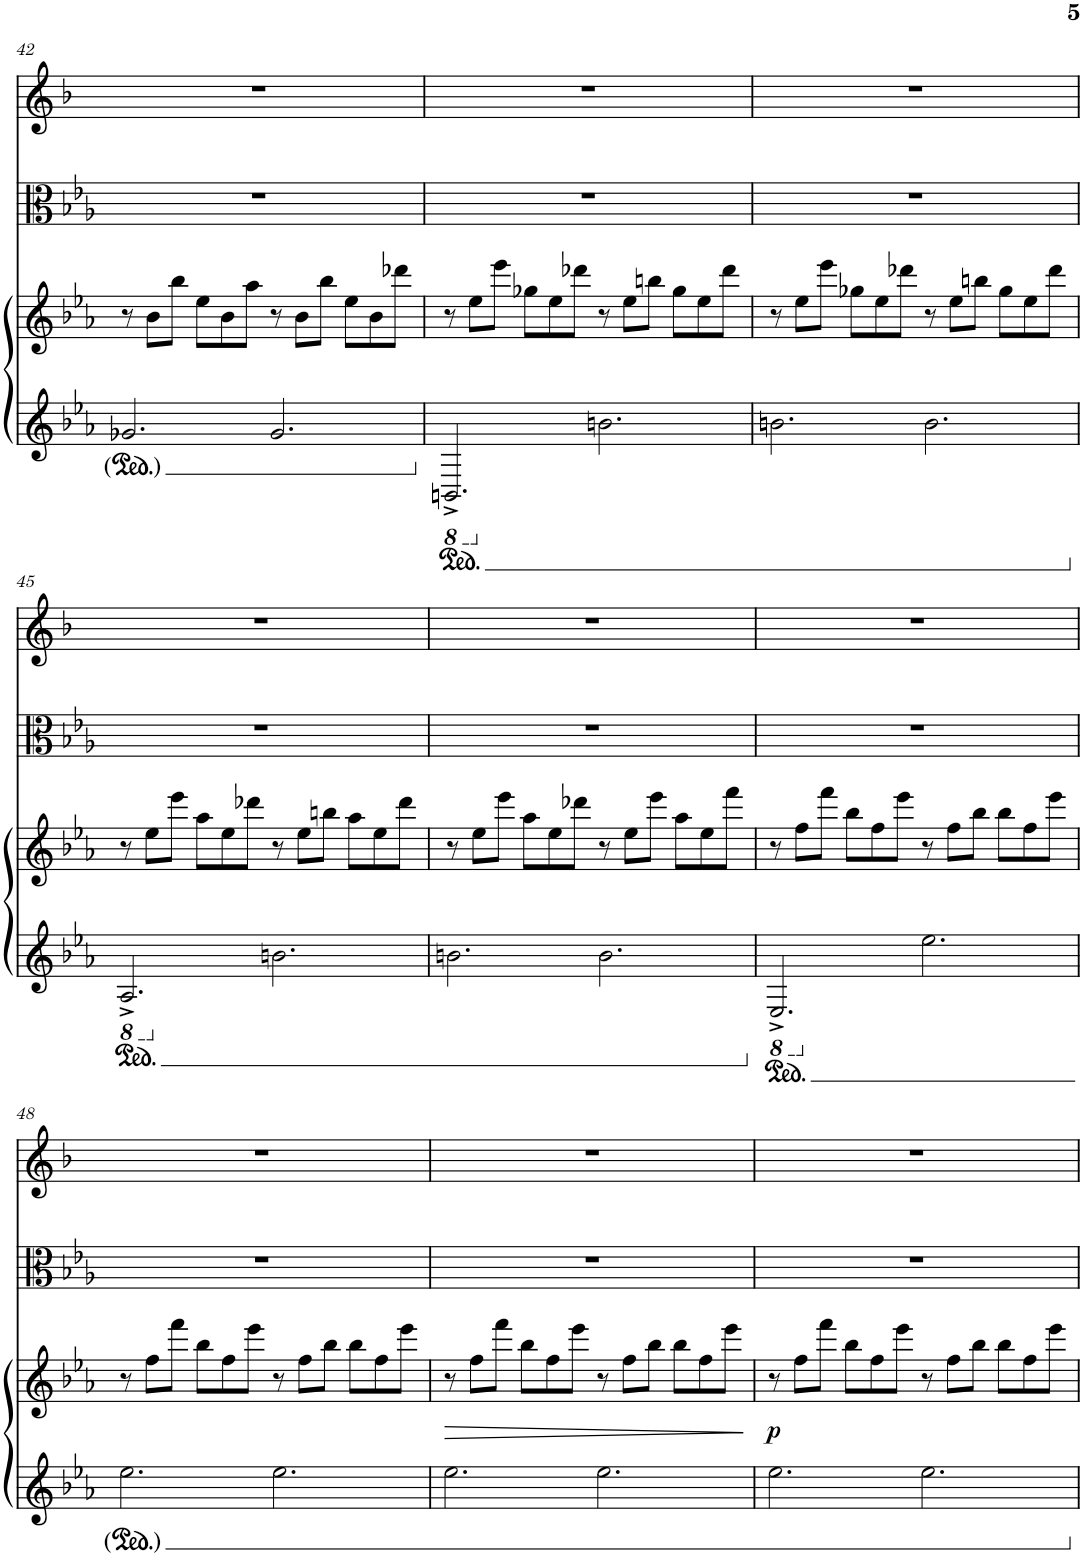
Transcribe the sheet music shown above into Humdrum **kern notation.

**kern	**kern	**dynam	**kern	**kern
*part3	*part3	*part3	*part2	*part1
*staff4	*staff3	*staff3/4	*staff2	*staff1
*I"Piano	*	*	*I"Viola	*I"Clarinet in Bb
*I'Pno	*	*	*I'Vla	*I'Cl
!!LO:PB:g=z
*clefG2	*clefG2	*	*clefC3	*clefG2
*	*	*	*	*Trd1c2
*k[b-e-a-]	*k[b-e-a-]	*	*k[b-e-a-]	*k[b-]
*M12/8	*M12/8	*	*M12/8	*M12/8
=42	=42	=42	=42	=42
2.g-X/	8r	.	1.r	1.r
.	8b-\L	.	.	.
.	8bb-\J	.	.	.
.	8ee-\L	.	.	.
.	8b-\	.	.	.
.	8aa-\J	.	.	.
2.g-/	8r	.	.	.
.	8b-\L	.	.	.
.	8bb-\J	.	.	.
.	8ee-\L	.	.	.
.	8b-\	.	.	.
.	8ddd-X\J	.	.	.
=43	=43	=43	=43	=43
*8ba	*	*	*	*
2.BBBn^/	8r	.	1.r	1.r
.	8ee-\L	.	.	.
.	8eee-\J	.	.	.
.	8gg-X\L	.	.	.
.	8ee-\	.	.	.
.	8ddd-X\J	.	.	.
*X8ba	*	*	*	*
2.bn\	8r	.	.	.
.	8ee-\L	.	.	.
.	8bbn\J	.	.	.
.	8gg-\L	.	.	.
.	8ee-\	.	.	.
.	8ddd-\J	.	.	.
=44	=44	=44	=44	=44
2.bn\	8r	.	1.r	1.r
.	8ee-\L	.	.	.
.	8eee-\J	.	.	.
.	8gg-X\L	.	.	.
.	8ee-\	.	.	.
.	8ddd-X\J	.	.	.
2.b\	8r	.	.	.
.	8ee-\L	.	.	.
.	8bbn\J	.	.	.
.	8gg-\L	.	.	.
.	8ee-\	.	.	.
.	8ddd-\J	.	.	.
!!LO:LB:g=z
=45	=45	=45	=45	=45
*8ba	*	*	*	*
2.AA-^/	8r	.	1.r	1.r
.	8ee-\L	.	.	.
.	8eee-\J	.	.	.
.	8aa-\L	.	.	.
.	8ee-\	.	.	.
.	8ddd-X\J	.	.	.
*X8ba	*	*	*	*
2.bn\	8r	.	.	.
.	8ee-\L	.	.	.
.	8bbn\J	.	.	.
.	8aa-\L	.	.	.
.	8ee-\	.	.	.
.	8ddd-\J	.	.	.
=46	=46	=46	=46	=46
2.bn\	8r	.	1.r	1.r
.	8ee-\L	.	.	.
.	8eee-\J	.	.	.
.	8aa-\L	.	.	.
.	8ee-\	.	.	.
.	8ddd-X\J	.	.	.
2.b\	8r	.	.	.
.	8ee-\L	.	.	.
.	8eee-\J	.	.	.
.	8aa-\L	.	.	.
.	8ee-\	.	.	.
.	8fff\J	.	.	.
=47	=47	=47	=47	=47
*8ba	*	*	*	*
2.EE-^/	8r	.	1.r	1.r
.	8ff\L	.	.	.
.	8fff\J	.	.	.
.	8bb-\L	.	.	.
.	8ff\	.	.	.
.	8eee-\J	.	.	.
*X8ba	*	*	*	*
2.ee-\	8r	.	.	.
.	8ff\L	.	.	.
.	8bb-\J	.	.	.
.	8bb-\L	.	.	.
.	8ff\	.	.	.
.	8eee-\J	.	.	.
!!LO:LB:g=z
=48	=48	=48	=48	=48
2.ee-\	8r	.	1.r	1.r
.	8ff\L	.	.	.
.	8fff\J	.	.	.
.	8bb-\L	.	.	.
.	8ff\	.	.	.
.	8eee-\J	.	.	.
2.ee-\	8r	.	.	.
.	8ff\L	.	.	.
.	8bb-\J	.	.	.
.	8bb-\L	.	.	.
.	8ff\	.	.	.
.	8eee-\J	.	.	.
=49	=49	=49	=49	=49
!	!	!LO:HP:b	!	!
2.ee-\	8r	>	1.r	1.r
.	8ff\L	.	.	.
.	8fff\J	.	.	.
.	8bb-\L	.	.	.
.	8ff\	.	.	.
.	8eee-\J	.	.	.
2.ee-\	8r	.	.	.
.	8ff\L	.	.	.
.	8bb-\J	.	.	.
.	8bb-\L	.	.	.
.	8ff\	.	.	.
.	8eee-\J	.	.	.
.	.	]	.	.
=50	=50	=50	=50	=50
!	!	!LO:DY:b	!	!
2.ee-\	8r	p	1.r	1.r
.	8ff\L	.	.	.
.	8fff\J	.	.	.
.	8bb-\L	.	.	.
.	8ff\	.	.	.
.	8eee-\J	.	.	.
2.ee-\	8r	.	.	.
.	8ff\L	.	.	.
.	8bb-\J	.	.	.
.	8bb-\L	.	.	.
.	8ff\	.	.	.
.	8eee-\J	.	.	.
=	=	=	=	=
*-	*-	*-	*-	*-
